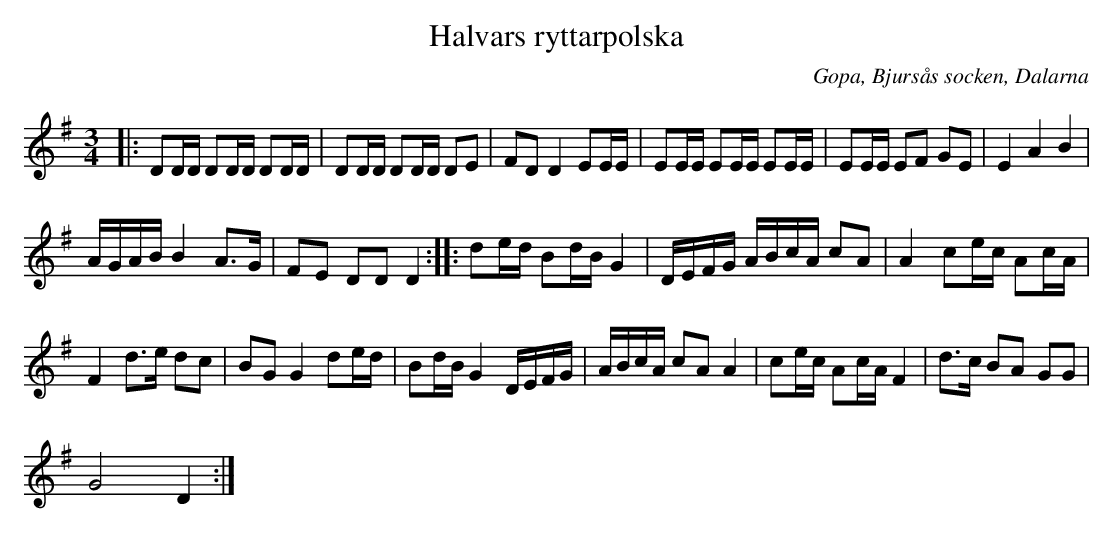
X:1
T:Halvars ryttarpolska
O:Gopa, Bjursås socken, Dalarna
L:1/16
M:3/4
K:G
|:D2DD D2DD D2DD | D2DD D2DD D2E2 | F2D2 D4 E2EE | E2EE E2EE E2EE | E2EE E2F2 G2E2 |$ E4 A4 B4 | %6
 AGAB B4 A2>G2 | F2E2 D2D2 D4 ::[K:G] d2ed B2dB G4 | DEFG ABcA c2A2 | A4 c2ec A2cA | %11
 F4 d2>e2 d2c2 | B2G2 G4 d2ed | B2dB G4 DEFG | ABcA c2A2 A4 | c2ec A2cA F4 | d2>c2 B2A2 G2G2 | %17
 G8 D4 :| %18
